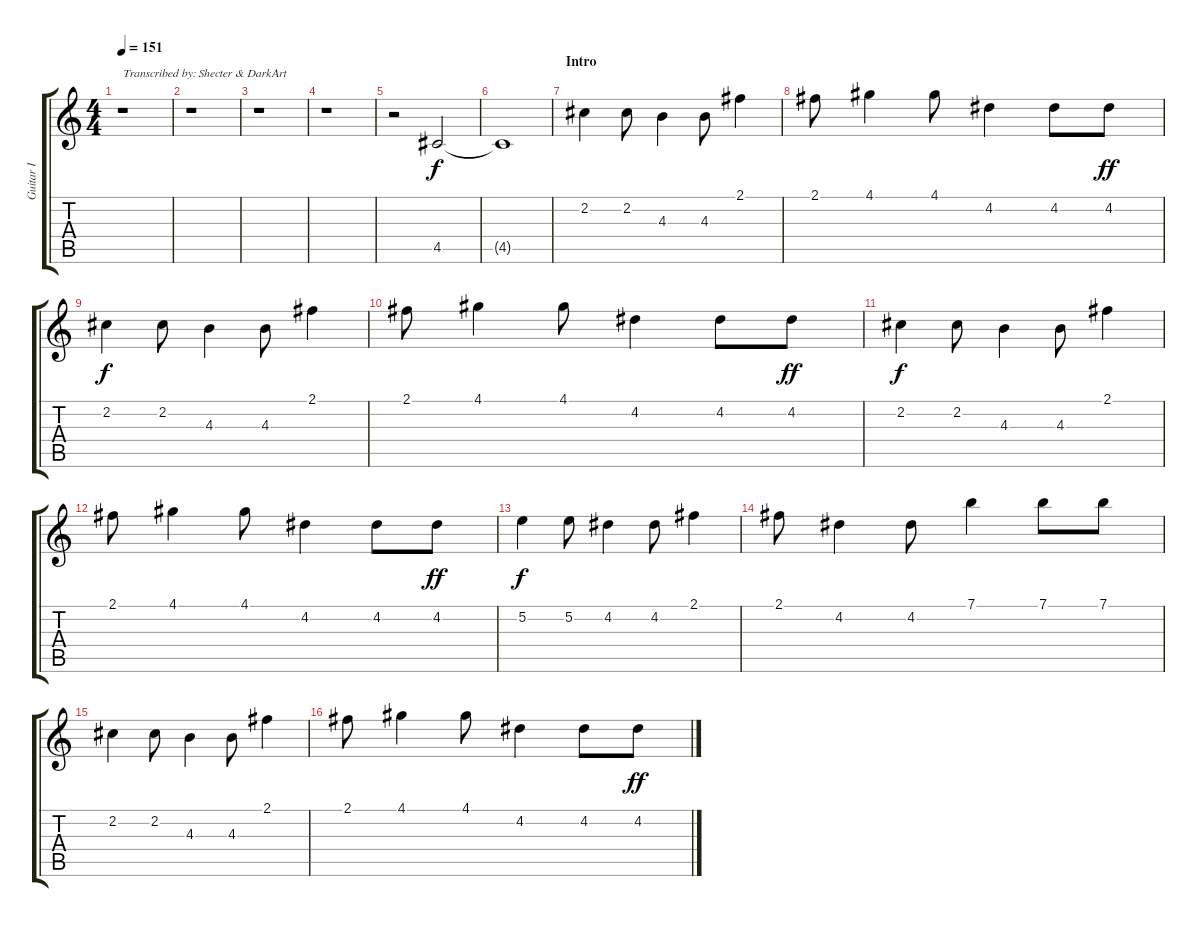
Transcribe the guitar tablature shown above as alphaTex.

\track ("Guitar I" "Guitar I") {instrument distortionguitar}
\staff {score tabs}
\tuning (E4 B3 G3 D3 A2 E2) {hide}
\ts (4 4)
\tempo 151
\clef g2
\ks c
r.1{txt "Transcribed by: Shecter & DarkArt" dy f instrument distortionguitar} |
r.1 |
r.1 |
r.1 |
r.2 4.5.2{volume 16 instrument seashore} |
4.5{t}.1 |
\section ("" "Intro")
2.2.4{instrument distortionguitar} 2.2.8 4.3.4 4.3.8 2.1.4 |
2.1.8 4.1.4 4.1.8 4.2.4 4.2.8 4.2.8{dy ff} |
2.2.4{dy f} 2.2.8 4.3.4 4.3.8 2.1.4 |
2.1.8 4.1.4 4.1.8 4.2.4 4.2.8 4.2.8{dy ff} |
2.2.4{dy f} 2.2.8 4.3.4 4.3.8 2.1.4 |
2.1.8 4.1.4 4.1.8 4.2.4 4.2.8 4.2.8{dy ff} |
5.2.4{dy f} 5.2.8 4.2.4 4.2.8 2.1.4 |
2.1.8 4.2.4 4.2.8 7.1.4 7.1.8 7.1.8 |
2.2.4 2.2.8 4.3.4 4.3.8 2.1.4 |
2.1.8 4.1.4 4.1.8 4.2.4 4.2.8 4.2.8{dy ff}
